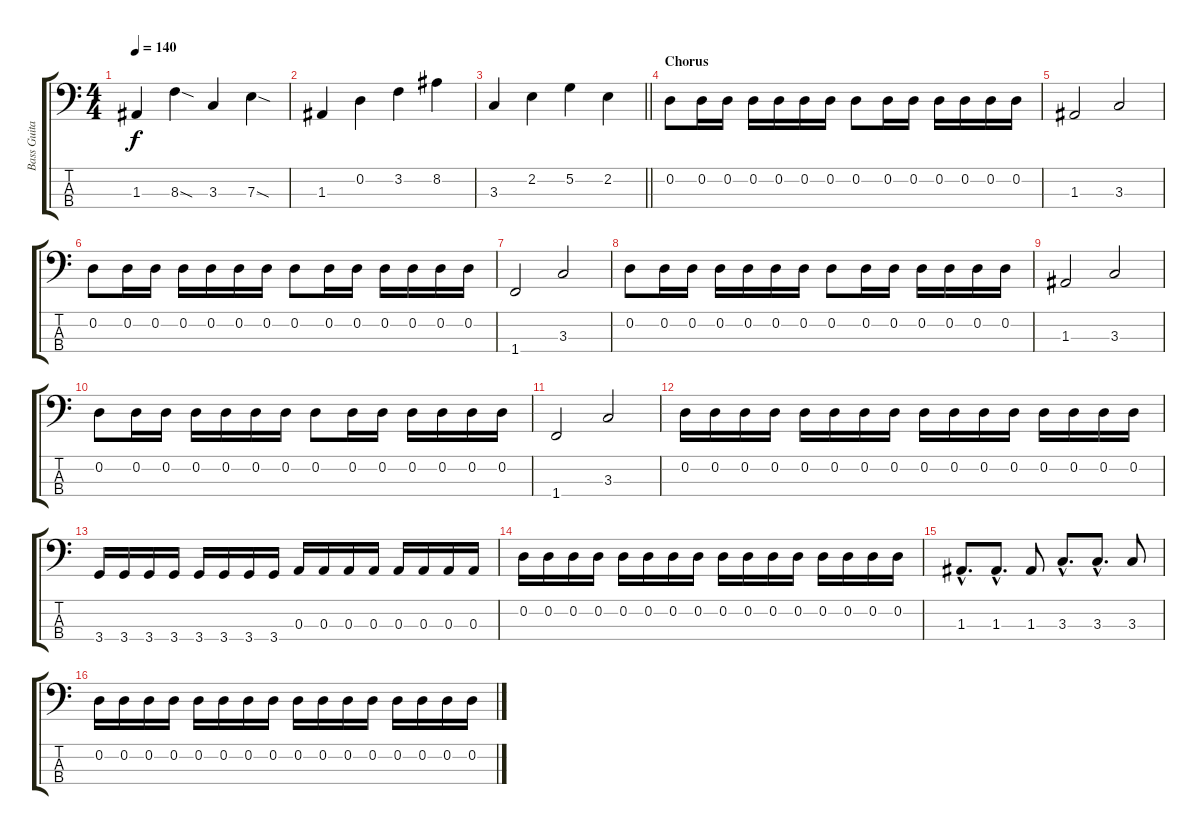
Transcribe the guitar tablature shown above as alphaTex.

\track ("Bass Guitar" "Bass Guita") {instrument electricbassfinger}
\staff {score tabs}
\tuning (G2 D2 A1 E1) {hide}
\ts (4 4)
\tempo 140
\clef f4
\ks c
1.3.4{dy f} 8.3{sod}.4 3.3.4 7.3{sod}.4 |
1.3.4 0.2.4 3.2.4 8.2.4 |
\barLineRight lightlight
3.3.4 2.2.4 5.2.4 2.2.4 |
\section ("" "Chorus")
0.2.8 0.2.16 0.2.16 0.2.16 0.2.16 0.2.16 0.2.16 0.2.8 0.2.16 0.2.16 0.2.16 0.2.16 0.2.16 0.2.16 |
1.3.2 3.3.2 |
0.2.8 0.2.16 0.2.16 0.2.16 0.2.16 0.2.16 0.2.16 0.2.8 0.2.16 0.2.16 0.2.16 0.2.16 0.2.16 0.2.16 |
1.4.2 3.3.2 |
0.2.8 0.2.16 0.2.16 0.2.16 0.2.16 0.2.16 0.2.16 0.2.8 0.2.16 0.2.16 0.2.16 0.2.16 0.2.16 0.2.16 |
1.3.2 3.3.2 |
0.2.8 0.2.16 0.2.16 0.2.16 0.2.16 0.2.16 0.2.16 0.2.8 0.2.16 0.2.16 0.2.16 0.2.16 0.2.16 0.2.16 |
1.4.2 3.3.2 |
0.2.16 0.2.16 0.2.16 0.2.16 0.2.16 0.2.16 0.2.16 0.2.16 0.2.16 0.2.16 0.2.16 0.2.16 0.2.16 0.2.16 0.2.16 0.2.16 |
3.4.16 3.4.16 3.4.16 3.4.16 3.4.16 3.4.16 3.4.16 3.4.16 0.3.16 0.3.16 0.3.16 0.3.16 0.3.16 0.3.16 0.3.16 0.3.16 |
0.2.16 0.2.16 0.2.16 0.2.16 0.2.16 0.2.16 0.2.16 0.2.16 0.2.16 0.2.16 0.2.16 0.2.16 0.2.16 0.2.16 0.2.16 0.2.16 |
1.3{hac}.8{d} 1.3{hac}.8{d} 1.3.8 3.3{hac}.8{d} 3.3{hac}.8{d} 3.3.8 |
0.2.16 0.2.16 0.2.16 0.2.16 0.2.16 0.2.16 0.2.16 0.2.16 0.2.16 0.2.16 0.2.16 0.2.16 0.2.16 0.2.16 0.2.16 0.2.16
